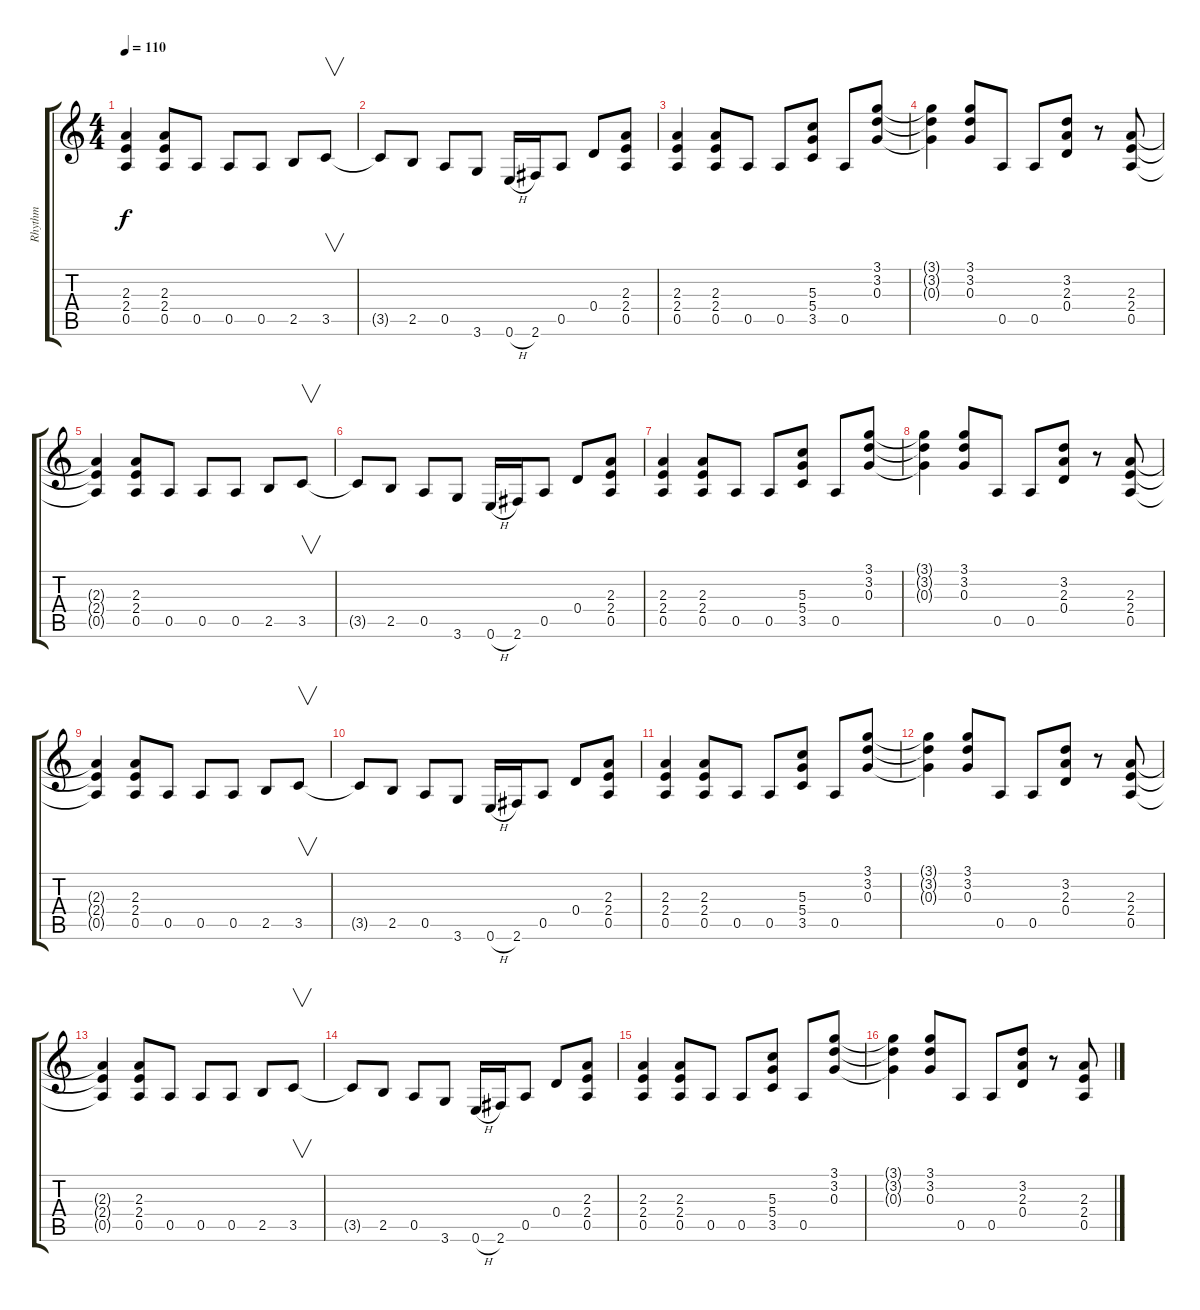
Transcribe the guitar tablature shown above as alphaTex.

\track ("Rhythm" "Rhythm") {instrument overdrivenguitar}
\staff {score tabs}
\tuning (E4 B3 G3 D3 A2 E2) {hide}
\ts (4 4)
\tempo 110
\clef g2
\ks c
(2.3{t} 2.4{t} 0.5{t}).4{dy f} (2.3 2.4 0.5).8 0.5.8 0.5.8 0.5.8 2.5.8 3.5.8{v} |
3.5{t}.8 2.5.8 0.5.8 3.6.8 0.6{h}.16 2.6.16 0.5.8 0.4.8 (2.3 2.4 0.5).8 |
(2.3 2.4 0.5).4 (2.3 2.4 0.5).8 0.5.8 0.5.8 (5.3 5.4 3.5).8 0.5.8 (3.1 3.2 0.3).8 |
(3.1{t} 3.2{t} 0.3{t}).4 (3.1 3.2 0.3).8 0.5.8 0.5.8 (3.2 2.3 0.4).8 r.8 (2.3 2.4 0.5).8 |
(2.3{t} 2.4{t} 0.5{t}).4 (2.3 2.4 0.5).8 0.5.8 0.5.8 0.5.8 2.5.8 3.5.8{v} |
3.5{t}.8 2.5.8 0.5.8 3.6.8 0.6{h}.16 2.6.16 0.5.8 0.4.8 (2.3 2.4 0.5).8 |
(2.3 2.4 0.5).4 (2.3 2.4 0.5).8 0.5.8 0.5.8 (5.3 5.4 3.5).8 0.5.8 (3.1 3.2 0.3).8 |
(3.1{t} 3.2{t} 0.3{t}).4 (3.1 3.2 0.3).8 0.5.8 0.5.8 (3.2 2.3 0.4).8 r.8 (2.3 2.4 0.5).8 |
(2.3{t} 2.4{t} 0.5{t}).4 (2.3 2.4 0.5).8 0.5.8 0.5.8 0.5.8 2.5.8 3.5.8{v} |
3.5{t}.8 2.5.8 0.5.8 3.6.8 0.6{h}.16 2.6.16 0.5.8 0.4.8 (2.3 2.4 0.5).8 |
(2.3 2.4 0.5).4 (2.3 2.4 0.5).8 0.5.8 0.5.8 (5.3 5.4 3.5).8 0.5.8 (3.1 3.2 0.3).8 |
(3.1{t} 3.2{t} 0.3{t}).4 (3.1 3.2 0.3).8 0.5.8 0.5.8 (3.2 2.3 0.4).8 r.8 (2.3 2.4 0.5).8 |
(2.3{t} 2.4{t} 0.5{t}).4 (2.3 2.4 0.5).8 0.5.8 0.5.8 0.5.8 2.5.8 3.5.8{v} |
3.5{t}.8 2.5.8 0.5.8 3.6.8 0.6{h}.16 2.6.16 0.5.8 0.4.8 (2.3 2.4 0.5).8 |
(2.3 2.4 0.5).4 (2.3 2.4 0.5).8 0.5.8 0.5.8 (5.3 5.4 3.5).8 0.5.8 (3.1 3.2 0.3).8 |
(3.1{t} 3.2{t} 0.3{t}).4 (3.1 3.2 0.3).8 0.5.8 0.5.8 (3.2 2.3 0.4).8 r.8 (2.3 2.4 0.5).8
